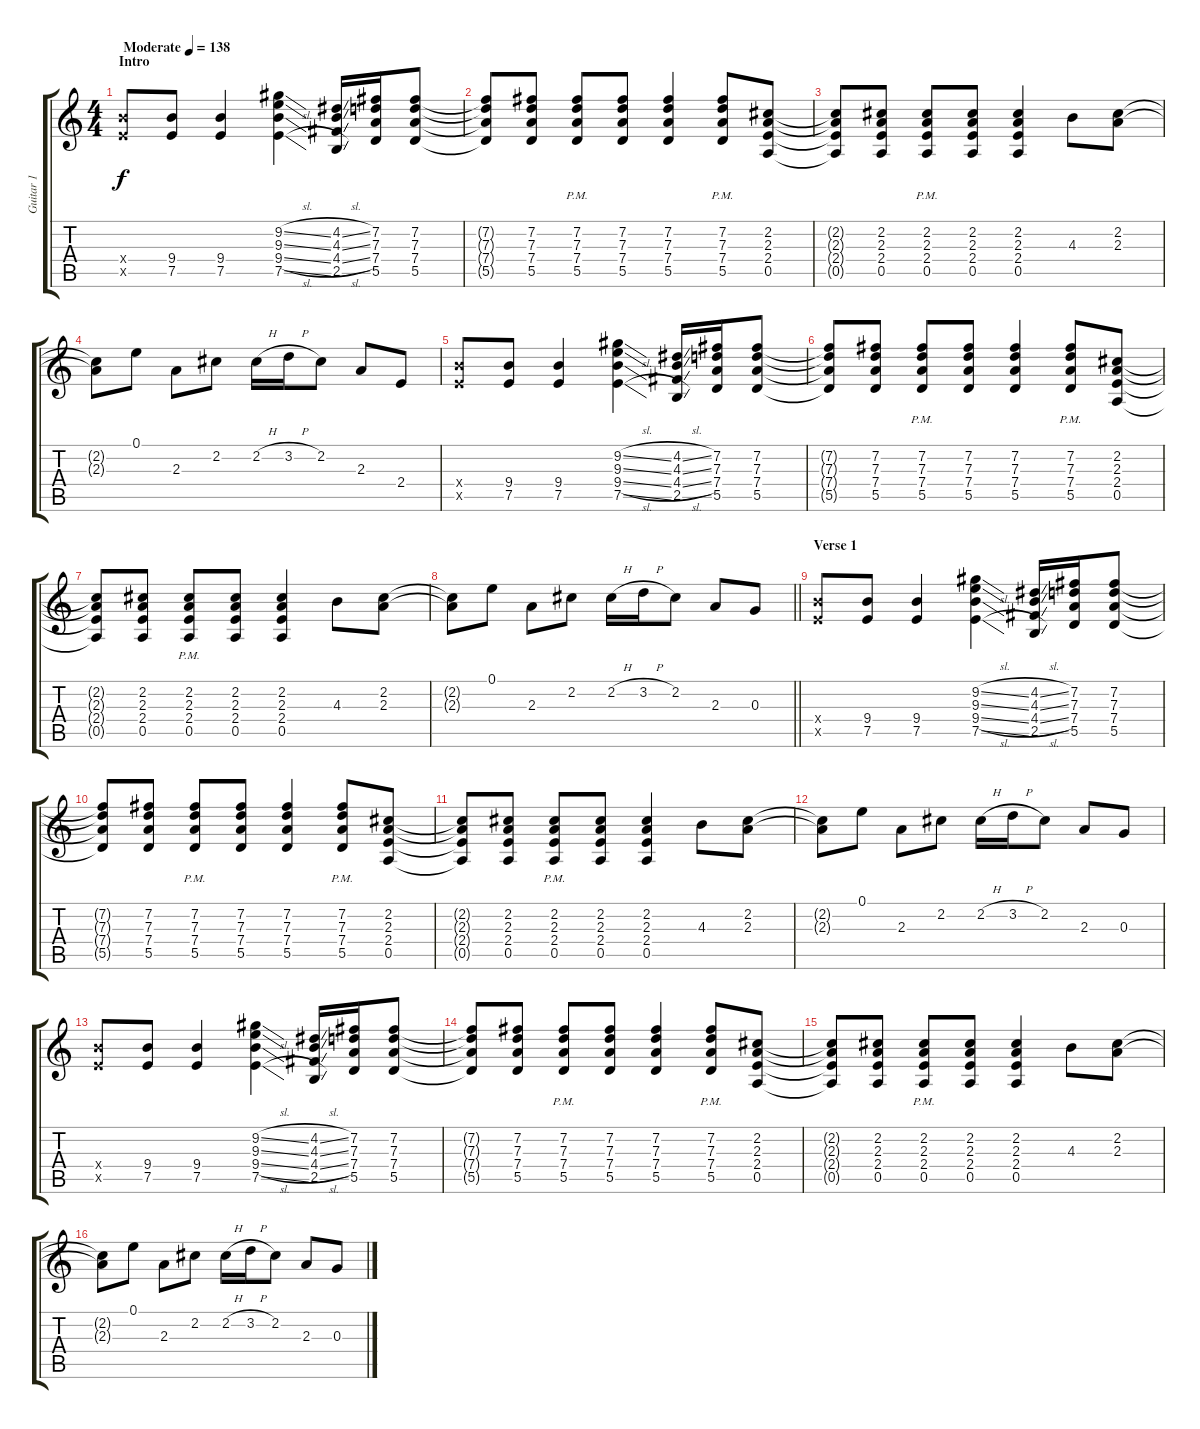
\track ("Guitar 1" "Guitar 1") {instrument overdrivenguitar}
\staff {score tabs}
\tuning (E4 B3 G3 D3 A2 E2) {hide}
\ts (4 4)
\section ("" "Intro")
\tempo (138 "Moderate")
\clef g2
\ks c
(9.4{x} 7.5{x}).8{dy f instrument overdrivenguitar} (9.4 7.5).8 (9.4 7.5).4 (9.2{sl} 9.3{sl} 9.4{sl} 7.5{sl}).4 (4.2{sl} 4.3{sl} 4.4{sl} 2.5{sl}).16 (7.2 7.3 7.4 5.5).16 (7.2 7.3 7.4 5.5).8 |
(7.2{t} 7.3{t} 7.4{t} 5.5{t}).8 (7.2 7.3 7.4 5.5).8 (7.2{pm} 7.3{pm} 7.4{pm} 5.5{pm}).8 (7.2 7.3 7.4 5.5).8 (7.2 7.3 7.4 5.5).4 (7.2{pm} 7.3{pm} 7.4{pm} 5.5{pm}).8 (2.2 2.3 2.4 0.5).8 |
(2.2{t} 2.3{t} 2.4{t} 0.5{t}).8 (2.2 2.3 2.4 0.5).8 (2.2{pm} 2.3{pm} 2.4{pm} 0.5{pm}).8 (2.2 2.3 2.4 0.5).8 (2.2 2.3 2.4 0.5).4 4.3.8 (2.2 2.3).8 |
(2.2{t} 2.3{t}).8 0.1.8 2.3.8 2.2.8 2.2{h}.16 3.2{h}.16 2.2.8 2.3.8 2.4.8 |
(9.4{x} 7.5{x}).8 (9.4 7.5).8 (9.4 7.5).4 (9.2{sl} 9.3{sl} 9.4{sl} 7.5{sl}).4 (4.2{sl} 4.3{sl} 4.4{sl} 2.5{sl}).16 (7.2 7.3 7.4 5.5).16 (7.2 7.3 7.4 5.5).8 |
(7.2{t} 7.3{t} 7.4{t} 5.5{t}).8 (7.2 7.3 7.4 5.5).8 (7.2{pm} 7.3{pm} 7.4{pm} 5.5{pm}).8 (7.2 7.3 7.4 5.5).8 (7.2 7.3 7.4 5.5).4 (7.2{pm} 7.3{pm} 7.4{pm} 5.5{pm}).8 (2.2 2.3 2.4 0.5).8 |
(2.2{t} 2.3{t} 2.4{t} 0.5{t}).8 (2.2 2.3 2.4 0.5).8 (2.2{pm} 2.3{pm} 2.4{pm} 0.5{pm}).8 (2.2 2.3 2.4 0.5).8 (2.2 2.3 2.4 0.5).4 4.3.8 (2.2 2.3).8 |
\barLineRight lightlight
(2.2{t} 2.3{t}).8 0.1.8 2.3.8 2.2.8 2.2{h}.16 3.2{h}.16 2.2.8 2.3.8 0.3.8 |
\section ("" "Verse 1")
(9.4{x} 7.5{x}).8 (9.4 7.5).8 (9.4 7.5).4 (9.2{sl} 9.3{sl} 9.4{sl} 7.5{sl}).4 (4.2{sl} 4.3{sl} 4.4{sl} 2.5{sl}).16 (7.2 7.3 7.4 5.5).16 (7.2 7.3 7.4 5.5).8 |
(7.2{t} 7.3{t} 7.4{t} 5.5{t}).8 (7.2 7.3 7.4 5.5).8 (7.2{pm} 7.3{pm} 7.4{pm} 5.5{pm}).8 (7.2 7.3 7.4 5.5).8 (7.2 7.3 7.4 5.5).4 (7.2{pm} 7.3{pm} 7.4{pm} 5.5{pm}).8 (2.2 2.3 2.4 0.5).8 |
(2.2{t} 2.3{t} 2.4{t} 0.5{t}).8 (2.2 2.3 2.4 0.5).8 (2.2{pm} 2.3{pm} 2.4{pm} 0.5{pm}).8 (2.2 2.3 2.4 0.5).8 (2.2 2.3 2.4 0.5).4 4.3.8 (2.2 2.3).8 |
(2.2{t} 2.3{t}).8 0.1.8 2.3.8 2.2.8 2.2{h}.16 3.2{h}.16 2.2.8 2.3.8 0.3.8 |
(9.4{x} 7.5{x}).8 (9.4 7.5).8 (9.4 7.5).4 (9.2{sl} 9.3{sl} 9.4{sl} 7.5{sl}).4 (4.2{sl} 4.3{sl} 4.4{sl} 2.5{sl}).16 (7.2 7.3 7.4 5.5).16 (7.2 7.3 7.4 5.5).8 |
(7.2{t} 7.3{t} 7.4{t} 5.5{t}).8 (7.2 7.3 7.4 5.5).8 (7.2{pm} 7.3{pm} 7.4{pm} 5.5{pm}).8 (7.2 7.3 7.4 5.5).8 (7.2 7.3 7.4 5.5).4 (7.2{pm} 7.3{pm} 7.4{pm} 5.5{pm}).8 (2.2 2.3 2.4 0.5).8 |
(2.2{t} 2.3{t} 2.4{t} 0.5{t}).8 (2.2 2.3 2.4 0.5).8 (2.2{pm} 2.3{pm} 2.4{pm} 0.5{pm}).8 (2.2 2.3 2.4 0.5).8 (2.2 2.3 2.4 0.5).4 4.3.8 (2.2 2.3).8 |
(2.2{t} 2.3{t}).8 0.1.8 2.3.8 2.2.8 2.2{h}.16 3.2{h}.16 2.2.8 2.3.8 0.3.8
